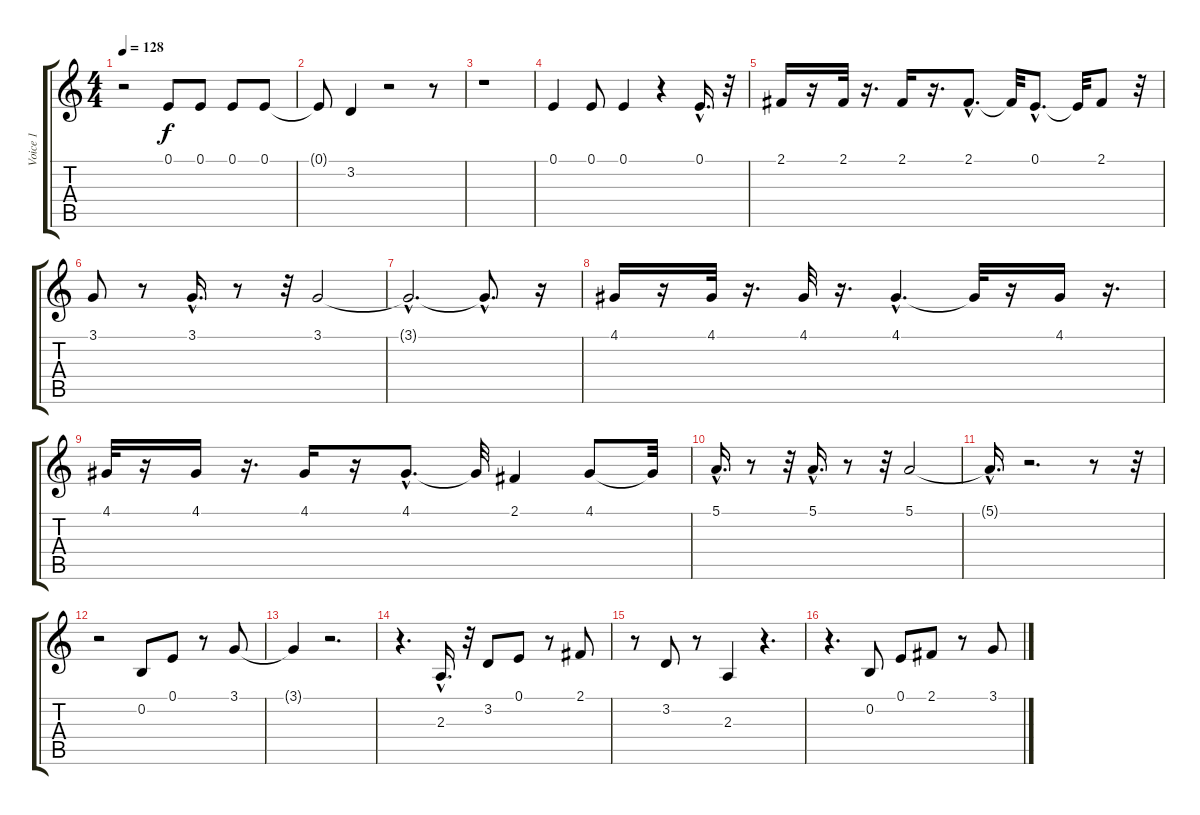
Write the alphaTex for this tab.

\track ("Voice 1" "Voice 1") {instrument pad4choir}
\staff {score tabs}
\tuning (E4 B3 G3 D3 A2 E2) {hide}
\ts (4 4)
\tempo 128
\clef g2
\ks c
r.2{dy f} 0.1.8 0.1.8 0.1.8 0.1.8 |
0.1{t}.8 3.2.4 r.2 r.8 |
r.1 |
0.1.4 0.1.8 0.1.4 r.4 0.1{hac}.16{d} r.32 |
2.1.16 r.16 2.1.32 r.16{d} 2.1.16 r.16{d} 2.1{hac}.8{d} 2.1{t}.32 0.1{hac}.8{d} 0.1{t}.32 2.1.8 r.32 |
3.1.8 r.8 3.1{hac}.16{d} r.8 r.32 3.1.2 |
3.1{hac t}.2{d} 3.1{hac t}.8{d} r.16 |
4.1.16 r.16 4.1.32 r.16{d} 4.1.32 r.16{d} 4.1{hac}.4{d} 4.1{t}.32 r.16 4.1.16 r.16{d} |
4.1.32 r.16 4.1.16 r.16{d} 4.1.16 r.16 4.1{hac}.8{d} 4.1{t}.32 2.1.4 4.1.8 4.1{t}.32 |
5.1{hac}.16{d} r.8 r.32 5.1{hac}.16{d} r.8 r.32 5.1.2 |
5.1{hac t}.16{d} r.2{d} r.8 r.32 |
r.2 0.2.8 0.1.8 r.8 3.1.8 |
3.1{t}.4 r.2{d} |
r.4{d} 2.3{hac}.16{d} r.32 3.2.8 0.1.8 r.8 2.1.8 |
r.8 3.2.8 r.8 2.3.4 r.4{d} |
r.4{d} 0.2.8 0.1.8 2.1.8 r.8 3.1.8
